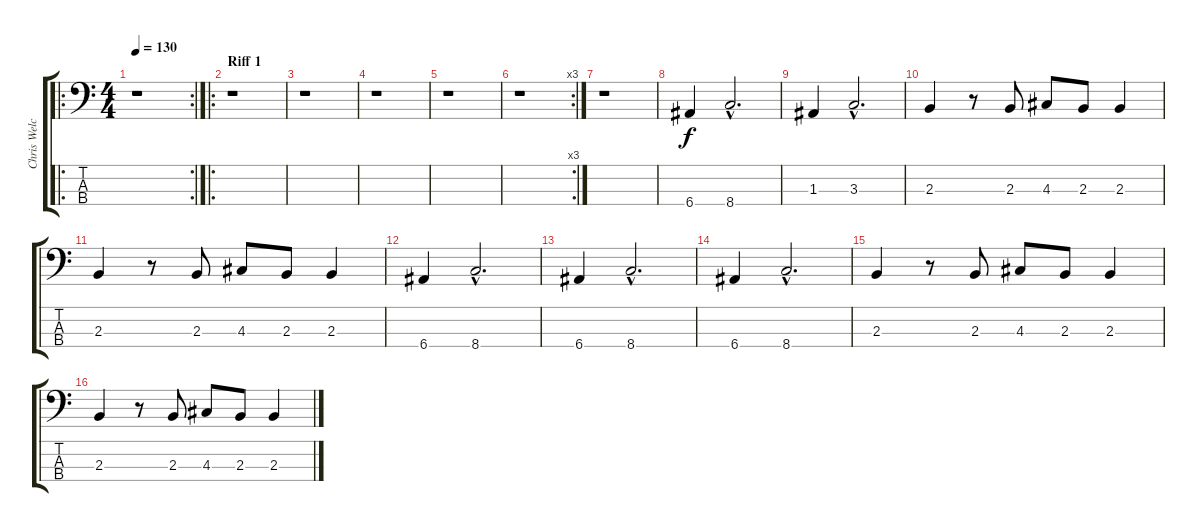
\track ("Chris Welch" "Chris Welc") {instrument electricbassfinger}
\staff {score tabs}
\tuning (G2 D2 A1 E1) {hide}
\ro
\rc 2
\ts (4 4)
\tempo 130
\clef f4
\ks c
r.1{dy f instrument electricbassfinger} |
\ro
\section ("" "Riff 1")
r.1 |
r.1 |
r.1 |
r.1 |
\rc 3
r.1 |
r.1 |
6.4.4 8.4{hac}.2{d} |
1.3.4 3.3{hac}.2{d} |
2.3.4 r.8 2.3.8 4.3.8 2.3.8 2.3.4 |
2.3.4 r.8 2.3.8 4.3.8 2.3.8 2.3.4 |
6.4.4 8.4{hac}.2{d} |
6.4.4 8.4{hac}.2{d} |
6.4.4 8.4{hac}.2{d} |
2.3.4 r.8 2.3.8 4.3.8 2.3.8 2.3.4 |
2.3.4 r.8 2.3.8 4.3.8 2.3.8 2.3.4
